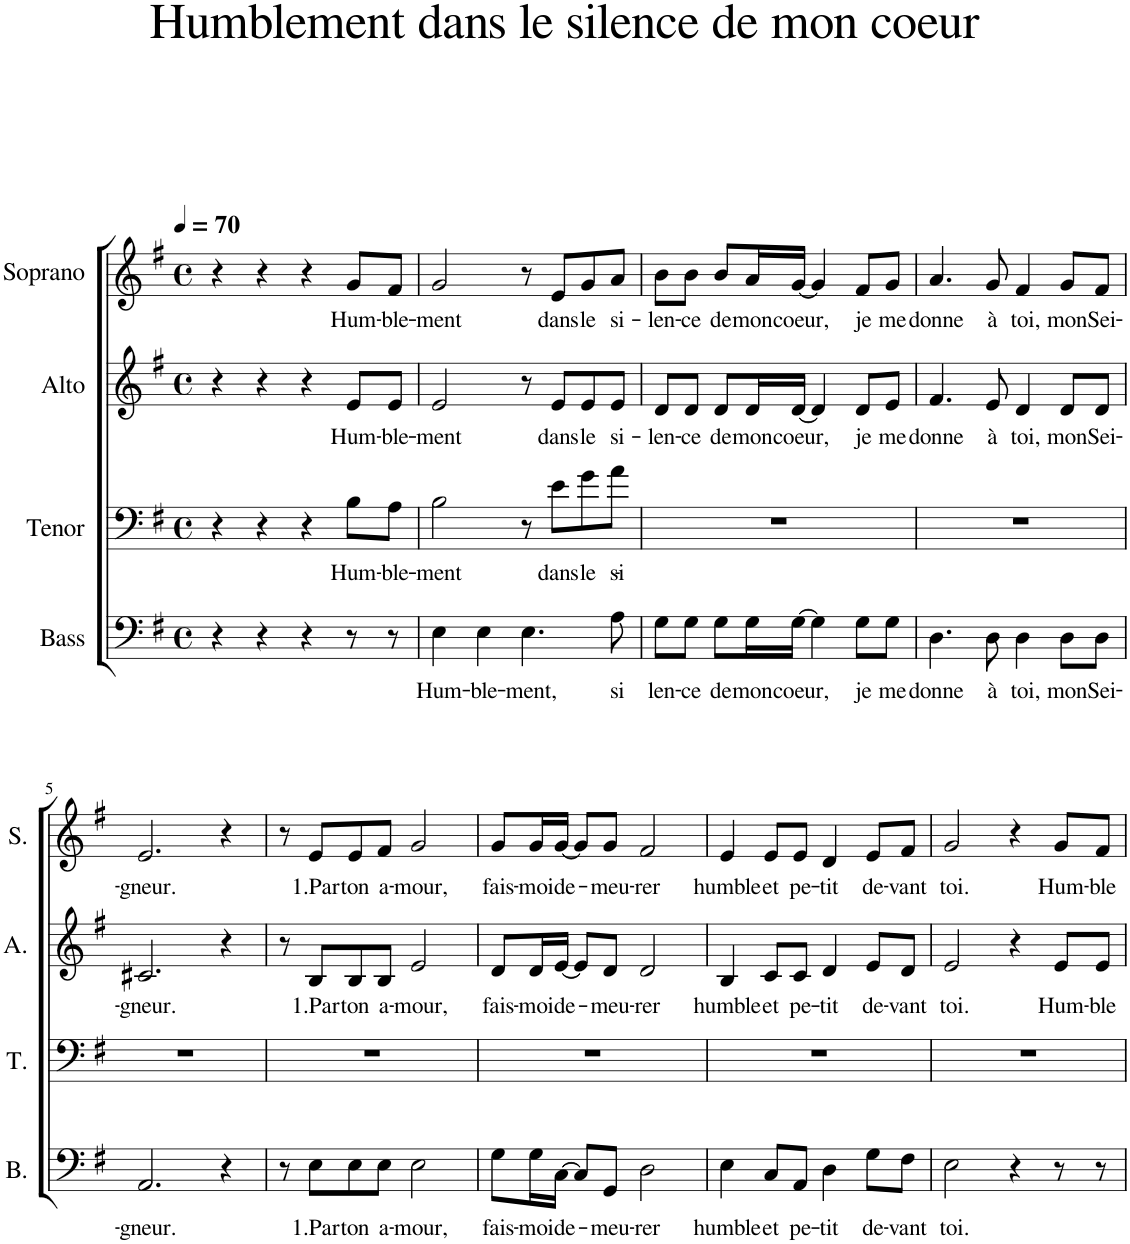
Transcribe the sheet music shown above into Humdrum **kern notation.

**kern	**text	**kern	**text	**kern	**text	**kern	**text
*part4	*part4	*part3	*part3	*part2	*part2	*part1	*part1
*staff4	*staff4	*staff3	*staff3	*staff2	*staff2	*staff1	*staff1
*I"Bass	*	*I"Tenor	*	*I"Alto	*	*I"Soprano	*
*I'B.	*	*I'T.	*	*I'A.	*	*I'S.	*
*clefF4	*	*clefF4	*	*clefG2	*	*clefG2	*
*k[f#]	*	*k[f#]	*	*k[f#]	*	*k[f#]	*
*M4/4	*	*M4/4	*	*M4/4	*	*M4/4	*
*met(c)	*	*met(c)	*	*met(c)	*	*met(c)	*
*MM70	*	*MM70	*	*MM70	*	*MM70	*
=1	=1	=1	=1	=1	=1	=1	=1
4r	.	4r	.	4r	.	4r	.
4r	.	4r	.	4r	.	4r	.
4r	.	4r	.	4r	.	4r	.
!	!	!	!LO:LY:b	!	!LO:LY:b	!	!LO:LY:b
8r	.	8B\L	Hum-	8e/L	Hum-	8g/L	Hum-
!	!	!	!LO:LY:b	!	!LO:LY:b	!	!LO:LY:b
8r	.	8A\J	-ble-	8e/J	-ble-	8f#/J	-ble-
=2	=2	=2	=2	=2	=2	=2	=2
!	!LO:LY:b	!	!LO:LY:b	!	!LO:LY:b	!	!LO:LY:b
4E\	Hum-	2B\	-ment	2e/	-ment	2g/	-ment
!	!LO:LY:b	!	!	!	!	!	!
4E\	-ble-	.	.	.	.	.	.
!	!LO:LY:b	!	!	!	!	!	!
4.E\	-ment,	8r	.	8r	.	8r	.
!	!	!	!LO:LY:b	!	!LO:LY:b	!	!LO:LY:b
.	.	8e\L	dans	8e/L	dans	8e/L	dans
!	!	!	!LO:LY:b	!	!LO:LY:b	!	!LO:LY:b
.	.	8g\	le	8e/	le	8g/	le
!	!LO:LY:b	!	!LO:LY:b	!	!LO:LY:b	!	!LO:LY:b
8A\	si	8a\J	si-	8e/J	si-	8a/J	si-
=3	=3	=3	=3	=3	=3	=3	=3
!	!LO:LY:b	!	!	!	!LO:LY:b	!	!LO:LY:b
8G\L	-len-	1r	.	8d/L	-len-	8b\L	-len-
!	!LO:LY:b	!	!	!	!LO:LY:b	!	!LO:LY:b
8G\J	-ce	.	.	8d/J	-ce	8b\J	-ce
!	!LO:LY:b	!	!	!	!LO:LY:b	!	!LO:LY:b
8G\L	de	.	.	8d/L	de	8b/L	de
!	!LO:LY:b	!	!	!	!LO:LY:b	!	!LO:LY:b
16G\L	mon	.	.	16d/L	mon	16a/L	mon
!	!LO:LY:b	!	!	!	!LO:LY:b	!	!LO:LY:b
[16G\JJ	coeur,	.	.	[16d/JJ	coeur,	[16g/JJ	coeur,
4G\]	.	.	.	4d/]	.	4g/]	.
!	!LO:LY:b	!	!	!	!LO:LY:b	!	!LO:LY:b
8G\L	je	.	.	8d/L	je	8f#/L	je
!	!LO:LY:b	!	!	!	!LO:LY:b	!	!LO:LY:b
8G\J	me	.	.	8e/J	me	8g/J	me
=4	=4	=4	=4	=4	=4	=4	=4
!	!LO:LY:b	!	!	!	!LO:LY:b	!	!LO:LY:b
4.D\	donne	1r	.	4.f#/	donne	4.a/	donne
!	!LO:LY:b	!	!	!	!LO:LY:b	!	!LO:LY:b
8D\	à	.	.	8e/	à	8g/	à
!	!LO:LY:b	!	!	!	!LO:LY:b	!	!LO:LY:b
4D\	toi,	.	.	4d/	toi,	4f#/	toi,
!	!LO:LY:b	!	!	!	!LO:LY:b	!	!LO:LY:b
8D\L	mon	.	.	8d/L	mon	8g/L	mon
!	!LO:LY:b	!	!	!	!LO:LY:b	!	!LO:LY:b
8D\J	Sei-	.	.	8d/J	Sei-	8f#/J	Sei-
!!LO:LB:g=z
=5	=5	=5	=5	=5	=5	=5	=5
!	!LO:LY:b	!	!	!	!LO:LY:b	!	!LO:LY:b
2.AA/	-gneur.	1r	.	2.c#X/	-gneur.	2.e/	-gneur.
4r	.	.	.	4r	.	4r	.
=6	=6	=6	=6	=6	=6	=6	=6
8r	.	1r	.	8r	.	8r	.
!	!LO:LY:b	!	!	!	!LO:LY:b	!	!LO:LY:b
8E\L	1.Par	.	.	8B/L	1.Par	8e/L	1.Par
!	!LO:LY:b	!	!	!	!LO:LY:b	!	!LO:LY:b
8E\	ton	.	.	8B/	ton	8e/	ton
!	!LO:LY:b	!	!	!	!LO:LY:b	!	!LO:LY:b
8E\J	a-	.	.	8B/J	a-	8f#/J	a-
!	!LO:LY:b	!	!	!	!LO:LY:b	!	!LO:LY:b
2E\	-mour,	.	.	2e/	-mour,	2g/	-mour,
=7	=7	=7	=7	=7	=7	=7	=7
!	!LO:LY:b	!	!	!	!LO:LY:b	!	!LO:LY:b
8G\L	fais-	1r	.	8d/L	fais-	8g/L	fais-
!	!LO:LY:b	!	!	!	!LO:LY:b	!	!LO:LY:b
16G\L	-moi	.	.	16d/L	-moi	16g/L	-moi
!	!LO:LY:b	!	!	!	!LO:LY:b	!	!LO:LY:b
[16C\JJ	de-	.	.	[16e/JJ	de-	[16g/JJ	de-
8C/L]	.	.	.	8e/L]	.	8g/L]	.
!	!LO:LY:b	!	!	!	!LO:LY:b	!	!LO:LY:b
8GG/J	meu-	.	.	8d/J	meu-	8g/J	meu-
!	!LO:LY:b	!	!	!	!LO:LY:b	!	!LO:LY:b
2D\	-rer	.	.	2d/	-rer	2f#/	-rer
=8	=8	=8	=8	=8	=8	=8	=8
!	!LO:LY:b	!	!	!	!LO:LY:b	!	!LO:LY:b
4E\	humble	1r	.	4B/	humble	4e/	humble
!	!LO:LY:b	!	!	!	!LO:LY:b	!	!LO:LY:b
8C/L	et	.	.	8c/L	et	8e/L	et
!	!LO:LY:b	!	!	!	!LO:LY:b	!	!LO:LY:b
8AA/J	pe-	.	.	8c/J	pe-	8e/J	pe-
!	!LO:LY:b	!	!	!	!LO:LY:b	!	!LO:LY:b
4D\	-tit	.	.	4d/	-tit	4d/	-tit
!	!LO:LY:b	!	!	!	!LO:LY:b	!	!LO:LY:b
8G\L	de-	.	.	8e/L	de-	8e/L	de-
!	!LO:LY:b	!	!	!	!LO:LY:b	!	!LO:LY:b
8F#\J	-vant	.	.	8d/J	-vant	8f#/J	-vant
=9	=9	=9	=9	=9	=9	=9	=9
!	!LO:LY:b	!	!	!	!LO:LY:b	!	!LO:LY:b
2E\	toi.	1r	.	2e/	toi.	2g/	toi.
4r	.	.	.	4r	.	4r	.
!	!	!	!	!	!LO:LY:b	!	!LO:LY:b
8r	.	.	.	8e/L	Hum-	8g/L	Hum-
!	!	!	!	!	!LO:LY:b	!	!LO:LY:b
8r	.	.	.	8e/J	-ble	8f#/J	-ble
=	=	=	=	=	=	=	=
*-	*-	*-	*-	*-	*-	*-	*-
